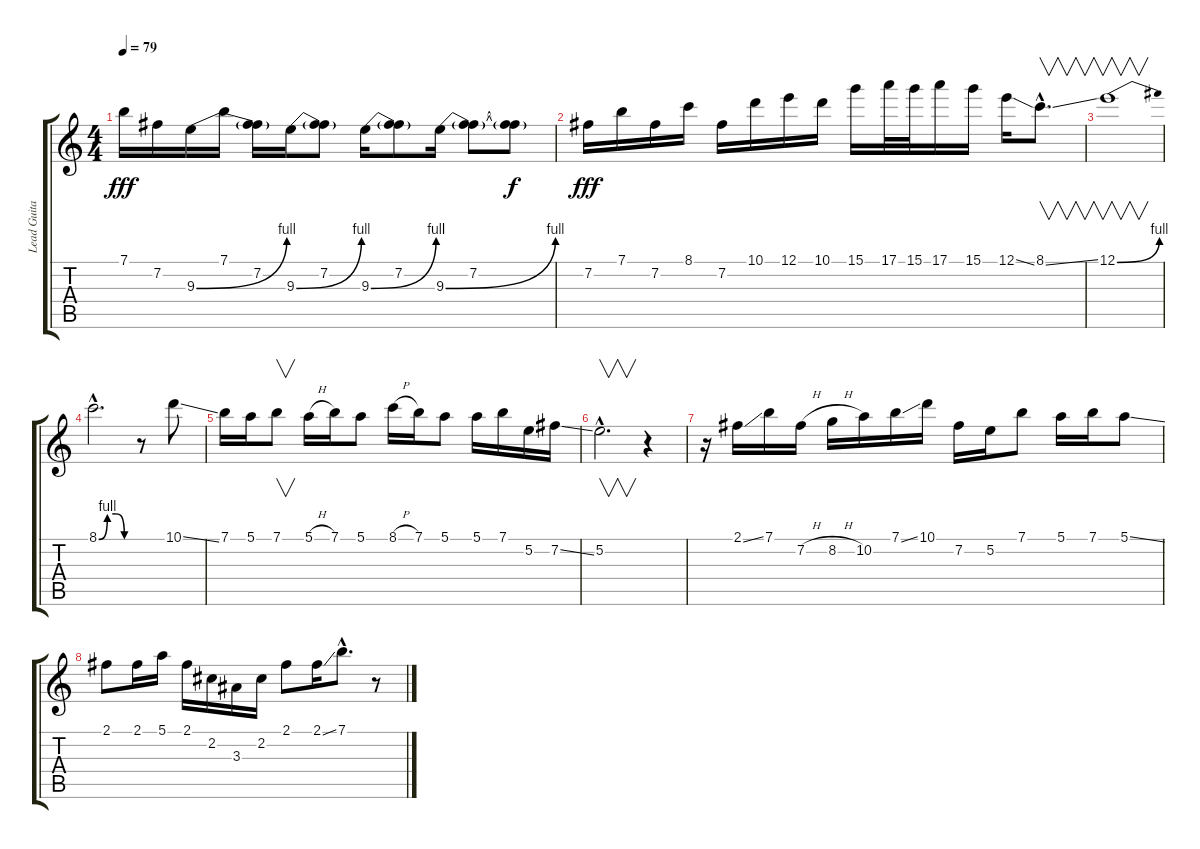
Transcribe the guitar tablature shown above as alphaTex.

\track ("Lead Guitar" "Lead Guita") {instrument electricguitarjazz}
\staff {score tabs}
\tuning (E4 B3 G3 D3 A2 E2) {hide}
\ts (4 4)
\tempo 79
\clef g2
\ks c
7.1.16{dy fff} 7.2.16 9.3{be (bend 0 0 60 4)}.16 7.1.16 (7.2 9.3{t}).16 9.3{be (bend 0 0 60 4)}.16 (7.2 9.3{t}).8 9.3{be (bend 0 0 60 4)}.16 (7.2 9.3{t}).8 9.3{be (bend 0 0 60 4)}.16 (7.2 9.3{t}).8 (7.2{t} 9.3{t}).8{dy f} |
7.2.16{dy fff} 7.1.16 7.2.16 8.1.16 7.2.16 10.1.16 12.1.16 10.1.16 15.1.16 17.1.32 15.1.32 17.1.16 15.1.16 12.1{ss}.16 8.1{ss hac}.8{v d} |
12.1{be (bend 0 0 60 4)}.1{v} |
8.1{be (custom 0 0 15 4 30 4 45 0 60 0) hac}.2{d} r.8 10.1{ss}.8 |
7.1.16 5.1.16 7.1.8{v} 5.1{h}.16 7.1.16 5.1.8 8.1{h}.16 7.1.16 5.1.8 5.1.16 7.1.16 5.2.16 7.2{ss}.16 |
5.2{hac}.2{v d} r.4 |
r.16 2.1{ss}.16 7.1.16 7.2{h}.16 8.2{h}.16 10.2.16 7.1{ss}.16 10.1.16 7.2.16 5.2.16 7.1.8 5.1.16 7.1.16 5.1{ss}.8 |
2.1.8 2.1.16 5.1.16 2.1.16 2.2.16 3.3.16 2.2.16 2.1.8 2.1{ss}.16 7.1{hac}.8{d} r.8
